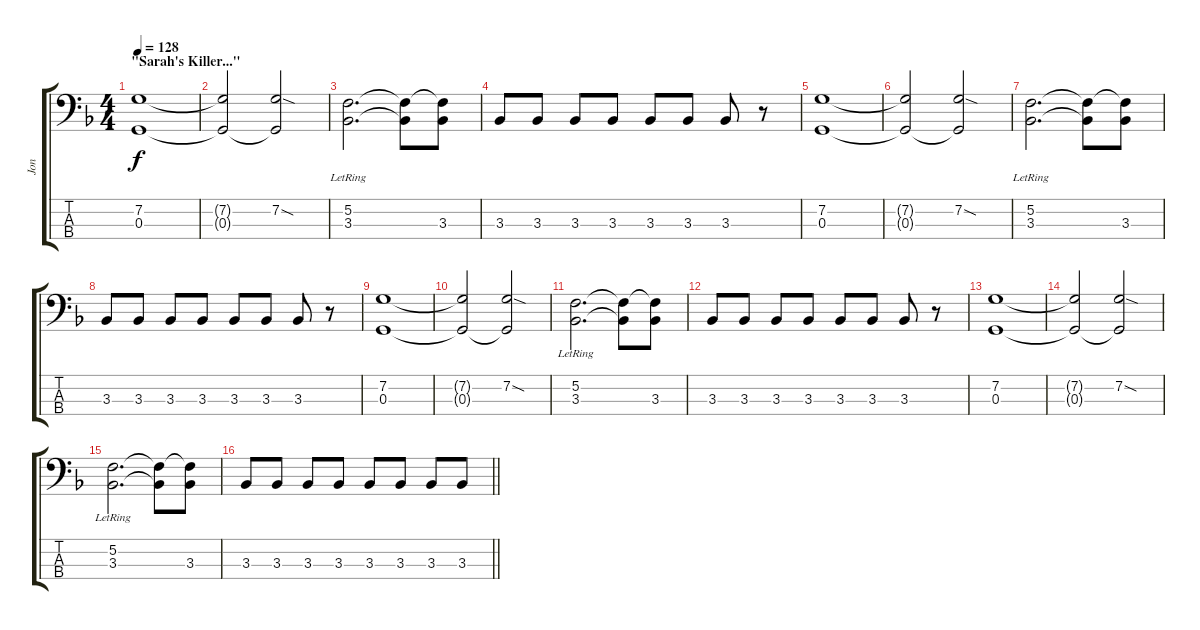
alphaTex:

\track ("Jon" "Jon") {instrument electricbassfinger}
\staff {score tabs}
\tuning (F2 C2 G1 D1) {hide}
\ts (4 4)
\section ("" "\"Sarah's Killer...\"")
\tempo 128
\clef f4
\ks dminor
(7.2 0.3).1{dy f} |
(7.2{t} 0.3{t}).2 (7.2{sod} 0.3{t}).2 |
(5.2{lr} 3.3).2{d} (5.2{t} 3.3{t}).8 (5.2{t} 3.3).8 |
3.3.8 3.3.8 3.3.8 3.3.8 3.3.8 3.3.8 3.3.8 r.8 |
(7.2 0.3).1 |
(7.2{t} 0.3{t}).2 (7.2{sod} 0.3{t}).2 |
(5.2{lr} 3.3).2{d} (5.2{t} 3.3{t}).8 (5.2{t} 3.3).8 |
3.3.8 3.3.8 3.3.8 3.3.8 3.3.8 3.3.8 3.3.8 r.8 |
(7.2 0.3).1 |
(7.2{t} 0.3{t}).2 (7.2{sod} 0.3{t}).2 |
(5.2{lr} 3.3).2{d} (5.2{t} 3.3{t}).8 (5.2{t} 3.3).8 |
3.3.8 3.3.8 3.3.8 3.3.8 3.3.8 3.3.8 3.3.8 r.8 |
(7.2 0.3).1 |
(7.2{t} 0.3{t}).2 (7.2{sod} 0.3{t}).2 |
(5.2{lr} 3.3).2{d} (5.2{t} 3.3{t}).8 (5.2{t} 3.3).8 |
\barLineRight lightlight
3.3.8 3.3.8 3.3.8 3.3.8 3.3.8 3.3.8 3.3.8 3.3.8
